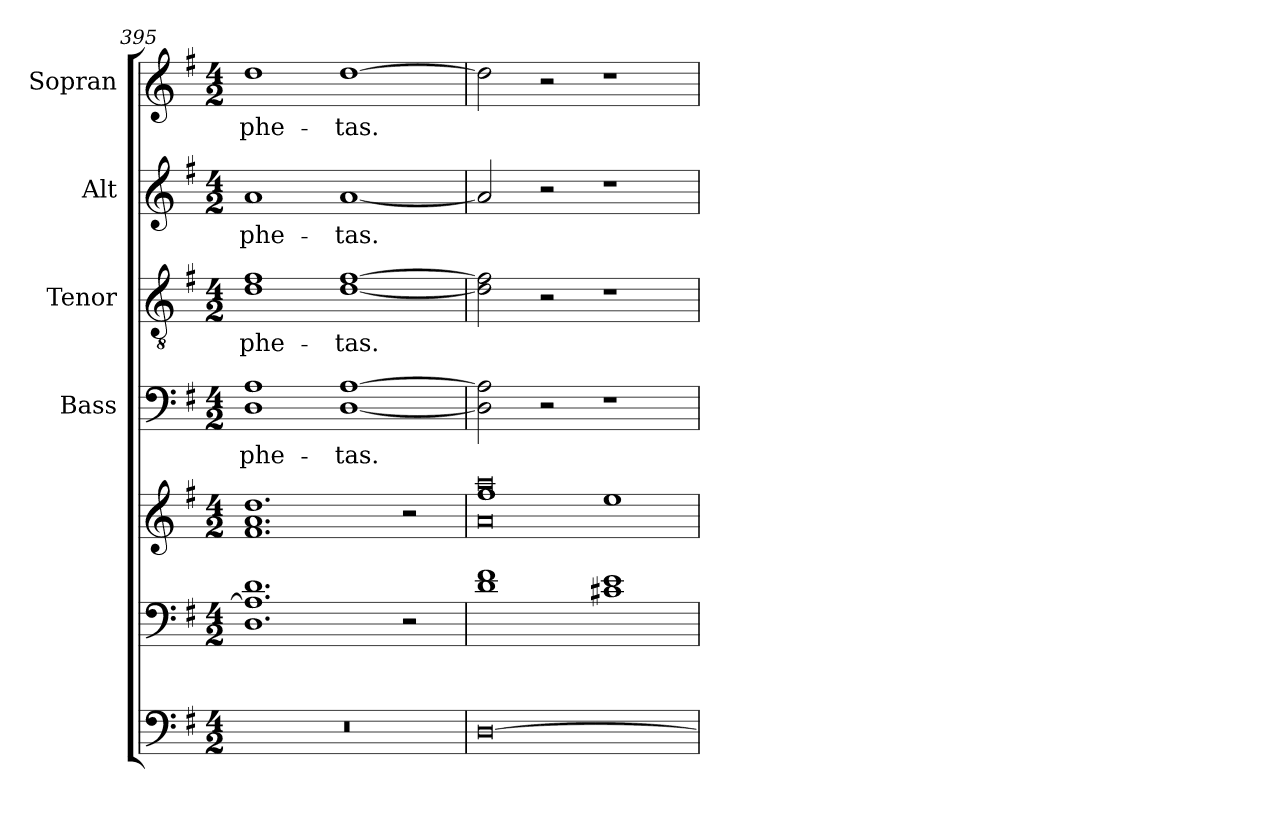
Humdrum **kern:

**kern	**kern	**kern	**kern	**text	**kern	**text	**kern	**text	**kern	**text
*part6	*part5	*part5	*part4	*part4	*part3	*part3	*part2	*part2	*part1	*part1
*staff7	*staff6	*staff5	*staff4	*staff4	*staff3	*staff3	*staff2	*staff2	*staff1	*staff1
*	*	*	*I"Bass	*	*I"Tenor	*	*I"Alt	*	*I"Sopran	*
*	*	*	*I'B.	*	*I'T.	*	*I'A.	*	*I'S.	*
*clefF4	*clefF4	*clefG2	*clefF4	*	*clefGv2	*	*clefG2	*	*clefG2	*
*k[f#]	*k[f#]	*k[f#]	*k[f#]	*	*k[f#]	*	*k[f#]	*	*k[f#]	*
*G:	*G:	*G:	*G:	*	*G:	*	*G:	*	*G:	*
*M4/2	*M4/2	*M4/2	*M4/2	*	*M4/2	*	*M4/2	*	*M4/2	*
=395	=395	=395	=395	=395	=395	=395	=395	=395	=395	=395
!	!	!	!	!LO:LY:b	!	!LO:LY:b	!	!LO:LY:b	!	!LO:LY:b
0r	1.D 1.A] 1.d	1.f# 1.a 1.dd	1D 1A	-phe-	1d 1f#	-phe-	1a	-phe-	1dd	-phe-
!	!	!	!	!LO:LY:b	!	!LO:LY:b	!	!LO:LY:b	!	!LO:LY:b
.	.	.	[1D [1A	-tas.	[1d [1f#	-tas.	[1a	-tas.	[1dd	-tas.
.	2r	2r	.	.	.	.	.	.	.	.
!!LO:LB:g=z
=396	=396	=396	=396	=396	=396	=396	=396	=396	=396	=396
*	*	*^	*	*	*	*	*	*	*	*
[0D	1d 1f#	0a 0aa	1ff#	2D\] 2A\]	.	2d\] 2f#\]	.	2a/]	.	2dd\]	.
.	.	.	.	2r	.	2r	.	2r	.	2r	.
.	1c#X 1e	.	1ee	1r	.	1r	.	1r	.	1r	.
*	*	*v	*v	*	*	*	*	*	*	*	*
=	=	=	=	=	=	=	=	=	=	=
*-	*-	*-	*-	*-	*-	*-	*-	*-	*-	*-
